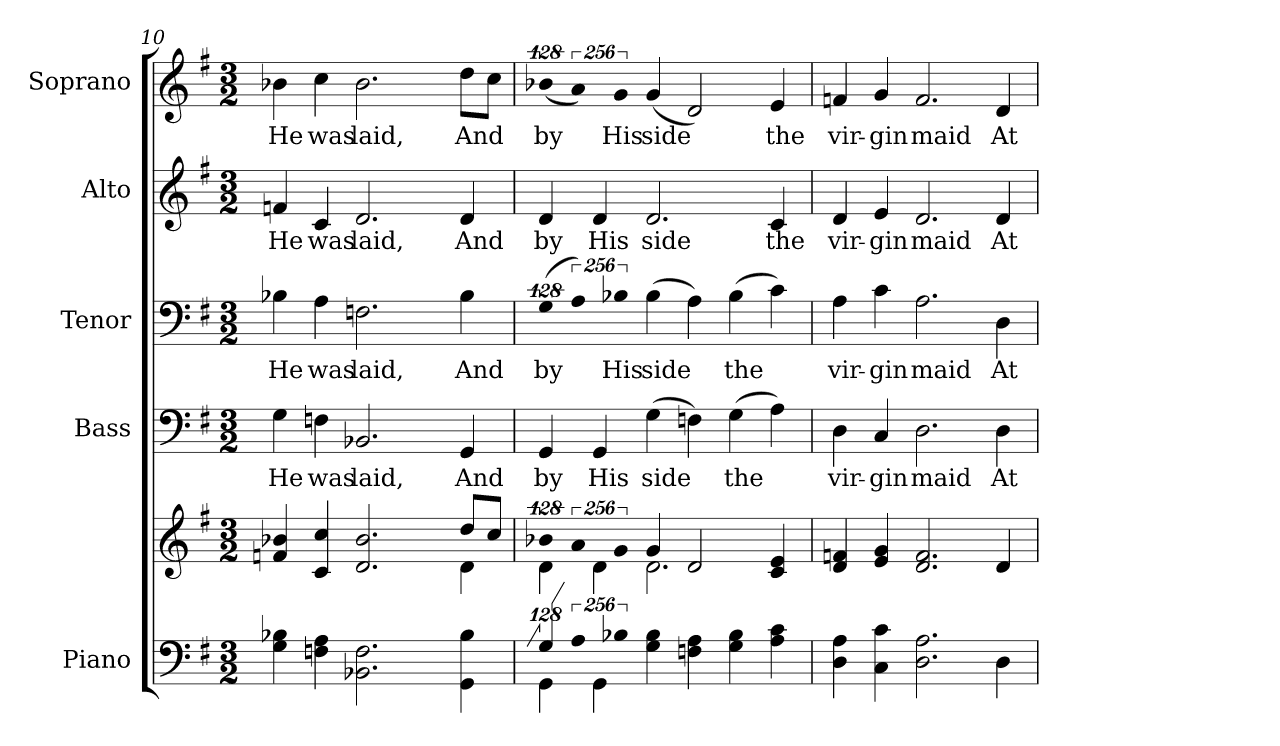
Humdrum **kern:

**kern	**kern	**kern	**text	**kern	**text	**kern	**text	**kern	**text
*part5	*part5	*part4	*part4	*part3	*part3	*part2	*part2	*part1	*part1
*staff6	*staff5	*staff4	*staff4	*staff3	*staff3	*staff2	*staff2	*staff1	*staff1
*I"Piano	*	*I"Bass	*	*I"Tenor	*	*I"Alto	*	*I"Soprano	*
*I'Pno.	*	*I'B.	*	*I'T.	*	*I'A.	*	*I'S.	*
*clefF4	*clefG2	*clefF4	*	*clefF4	*	*clefG2	*	*clefG2	*
*k[f#]	*k[f#]	*k[f#]	*	*k[f#]	*	*k[f#]	*	*k[f#]	*
*G:	*G:	*G:	*	*G:	*	*G:	*	*G:	*
*M3/2	*M3/2	*M3/2	*	*M3/2	*	*M3/2	*	*M3/2	*
=10	=10	=10	=10	=10	=10	=10	=10	=10	=10
*	*^	*	*	*	*	*	*	*	*
!	!	!	!	!LO:LY:b:color=#000000	!	!	!	!	!	!
!	!	!	!	!	!	!LO:LY:b:color=#000000	!	!	!	!
!	!	!	!	!	!	!	!	!LO:LY:b:color=#000000	!	!
!	!	!	!	!	!	!	!	!	!	!LO:LY:b:color=#000000
4Gi\ 4B-Xi	4fni/ 4b-Xi	1ryy	4Gi\	He	4B-Xi\	He	4fni/	He	4b-Xi\	He
!	!	!	!	!LO:LY:b:color=#000000	!	!	!	!	!	!
!	!	!	!	!	!	!LO:LY:b:color=#000000	!	!	!	!
!	!	!	!	!	!	!	!	!LO:LY:b:color=#000000	!	!
!	!	!	!	!	!	!	!	!	!	!LO:LY:b:color=#000000
4Fni\ 4Ai	4ci/ 4cci	.	4Fni\	was	4Ai\	was	4ci/	was	4cci\	was
!	!	!	!	!LO:LY:b:color=#000000	!	!	!	!	!	!
!	!	!	!	!	!	!LO:LY:b:color=#000000	!	!	!	!
!	!	!	!	!	!	!	!	!LO:LY:b:color=#000000	!	!
!	!	!	!	!	!	!	!	!	!	!LO:LY:b:color=#000000
2.BB-Xi\ 2.Fi	2.di/ 2.b-i	.	2.BB-Xi/	laid,	2.Fni\	laid,	2.di/	laid,	2.b-i\	laid,
.	.	4ryy	.	.	.	.	.	.	.	.
!	!	!	!	!LO:LY:b:color=#000000	!	!	!	!	!	!
!	!	!	!	!	!	!LO:LY:b:color=#000000	!	!	!	!
!	!	!	!	!	!	!	!	!LO:LY:b:color=#000000	!	!
!	!	!	!	!	!	!	!	!	!	!LO:LY:b:color=#000000
4GGi\ 4B-i	8ddi/L	4di\	4GGi/	And	4B-i\	And	4di/	And	8ddi\L	And
.	8cci/J	.	.	.	.	.	.	.	8cci\J	.
!!LO:PB:g=z
=11	=11	=11	=11	=11	=11	=11	=11	=11	=11	=11
!LO:N:vis=4	!LO:N:vis=4	!	!	!	!	!	!	!	!	!
*^	*	*	*	*	*	*	*	*	*	*
!	!	!	!	!	!LO:LY:b:color=#000000	!LO:N:vis=4	!	!	!	!	!
!	!	!	!	!	!	!	!LO:LY:b:color=#000000	!	!	!	!
!	!	!	!	!	!	!	!	!	!LO:LY:b:color=#000000	!LO:N:vis=4	!
!	!	!	!	!	!	!	!	!	!	!	!LO:LY:b:color=#000000
512%85Gi/	4GGi\	512%85b-Xi/	4di\	4GGi/	by	(512%85Gi\	by	4di/	by	(512%85b-Xi/	by
!LO:N:vis=4	!	!LO:N:vis=4	!	!	!	!LO:N:vis=4	!	!	!	!LO:N:vis=4	!
1024%171Ai/	.	1024%171ai/	.	.	.	1024%171Ai\)	.	.	.	1024%171ai/)	.
!	!	!	!	!	!LO:LY:b:color=#000000	!	!	!	!	!	!
!	!	!	!	!	!	!	!	!	!LO:LY:b:color=#000000	!	!
.	4GGi\	.	4di\	4GGi/	His	.	.	4di/	His	.	.
!LO:N:vis=4	!	!LO:N:vis=4	!	!	!	!LO:N:vis=4	!	!	!	!	!
!	!	!	!	!	!	!	!LO:LY:b:color=#000000	!	!	!LO:N:vis=4	!
!	!	!	!	!	!	!	!	!	!	!	!LO:LY:b:color=#000000
1024%171B-Xi/	.	1024%171gi/	.	.	.	1024%171B-Xi\	His	.	.	1024%171gi/	His
!	!	!	!	!	!LO:LY:b:color=#000000	!	!	!	!	!	!
!	!	!	!	!	!	!	!LO:LY:b:color=#000000	!	!	!	!
!	!	!	!	!	!	!	!	!	!LO:LY:b:color=#000000	!	!
!	!	!	!	!	!	!	!	!	!	!	!LO:LY:b:color=#000000
4Gi\ 4B-i	2ryy	4gi/	2.di\	(4Gi\	side	(4B-i\	side	2.di/	side	(4gi/	side
4Fni\ 4Ai	.	2di/	.	4Fni\)	.	4Ai\)	.	.	.	2di/)	.
!	!	!	!	!	!LO:LY:b:color=#000000	!	!	!	!	!	!
!	!	!	!	!	!	!	!LO:LY:b:color=#000000	!	!	!	!
4Gi\ 4B-i	2ryy	.	.	(4Gi\	the	(4B-i\	the	.	.	.	.
!	!	!	!	!	!	!	!	!	!LO:LY:b:color=#000000	!	!
!	!	!	!	!	!	!	!	!	!	!	!LO:LY:b:color=#000000
4Ai\ 4ci	.	4ci/ 4ei	4ryy	4Ai\)	.	4ci\)	.	4ci/	the	4ei/	the
*v	*v	*	*	*	*	*	*	*	*	*	*
*	*v	*v	*	*	*	*	*	*	*	*
=12	=12	=12	=12	=12	=12	=12	=12	=12	=12
*	*^	*	*	*	*	*	*	*	*
!	!	!	!	!LO:LY:b:color=#000000	!	!	!	!	!	!
*	*v	*v	*	*	*	*	*	*	*	*
*	*^	*	*	*	*	*	*	*	*
!	!	!	!	!	!	!LO:LY:b:color=#000000	!	!	!	!
*	*v	*v	*	*	*	*	*	*	*	*
*	*^	*	*	*	*	*	*	*	*
!	!	!	!	!	!	!	!	!LO:LY:b:color=#000000	!	!
*	*v	*v	*	*	*	*	*	*	*	*
*	*^	*	*	*	*	*	*	*	*
!	!	!	!	!	!	!	!	!	!	!LO:LY:b:color=#000000
*	*v	*v	*	*	*	*	*	*	*	*
4Di\ 4Ai	4di/ 4fni	4Di\	vir-	4Ai\	vir-	4di/	vir-	4fni/	vir-
!	!	!	!LO:LY:b:color=#000000	!	!	!	!	!	!
!	!	!	!	!	!LO:LY:b:color=#000000	!	!	!	!
!	!	!	!	!	!	!	!LO:LY:b:color=#000000	!	!
!	!	!	!	!	!	!	!	!	!LO:LY:b:color=#000000
4Ci\ 4ci	4ei/ 4gi	4Ci/	-gin	4ci\	-gin	4ei/	-gin	4gi/	-gin
!	!	!	!LO:LY:b:color=#000000	!	!	!	!	!	!
!	!	!	!	!	!LO:LY:b:color=#000000	!	!	!	!
!	!	!	!	!	!	!	!LO:LY:b:color=#000000	!	!
!	!	!	!	!	!	!	!	!	!LO:LY:b:color=#000000
2.Di\ 2.Ai	2.di/ 2.fi	2.Di\	maid	2.Ai\	maid	2.di/	maid	2.fi/	maid
!	!	!	!LO:LY:b:color=#000000	!	!	!	!	!	!
!	!	!	!	!	!LO:LY:b:color=#000000	!	!	!	!
!	!	!	!	!	!	!	!LO:LY:b:color=#000000	!	!
!	!	!	!	!	!	!	!	!	!LO:LY:b:color=#000000
4Di\	4di/	4Di\	At-	4Di\	At-	4di/	At-	4di/	At-
=	=	=	=	=	=	=	=	=	=
*-	*-	*-	*-	*-	*-	*-	*-	*-	*-
